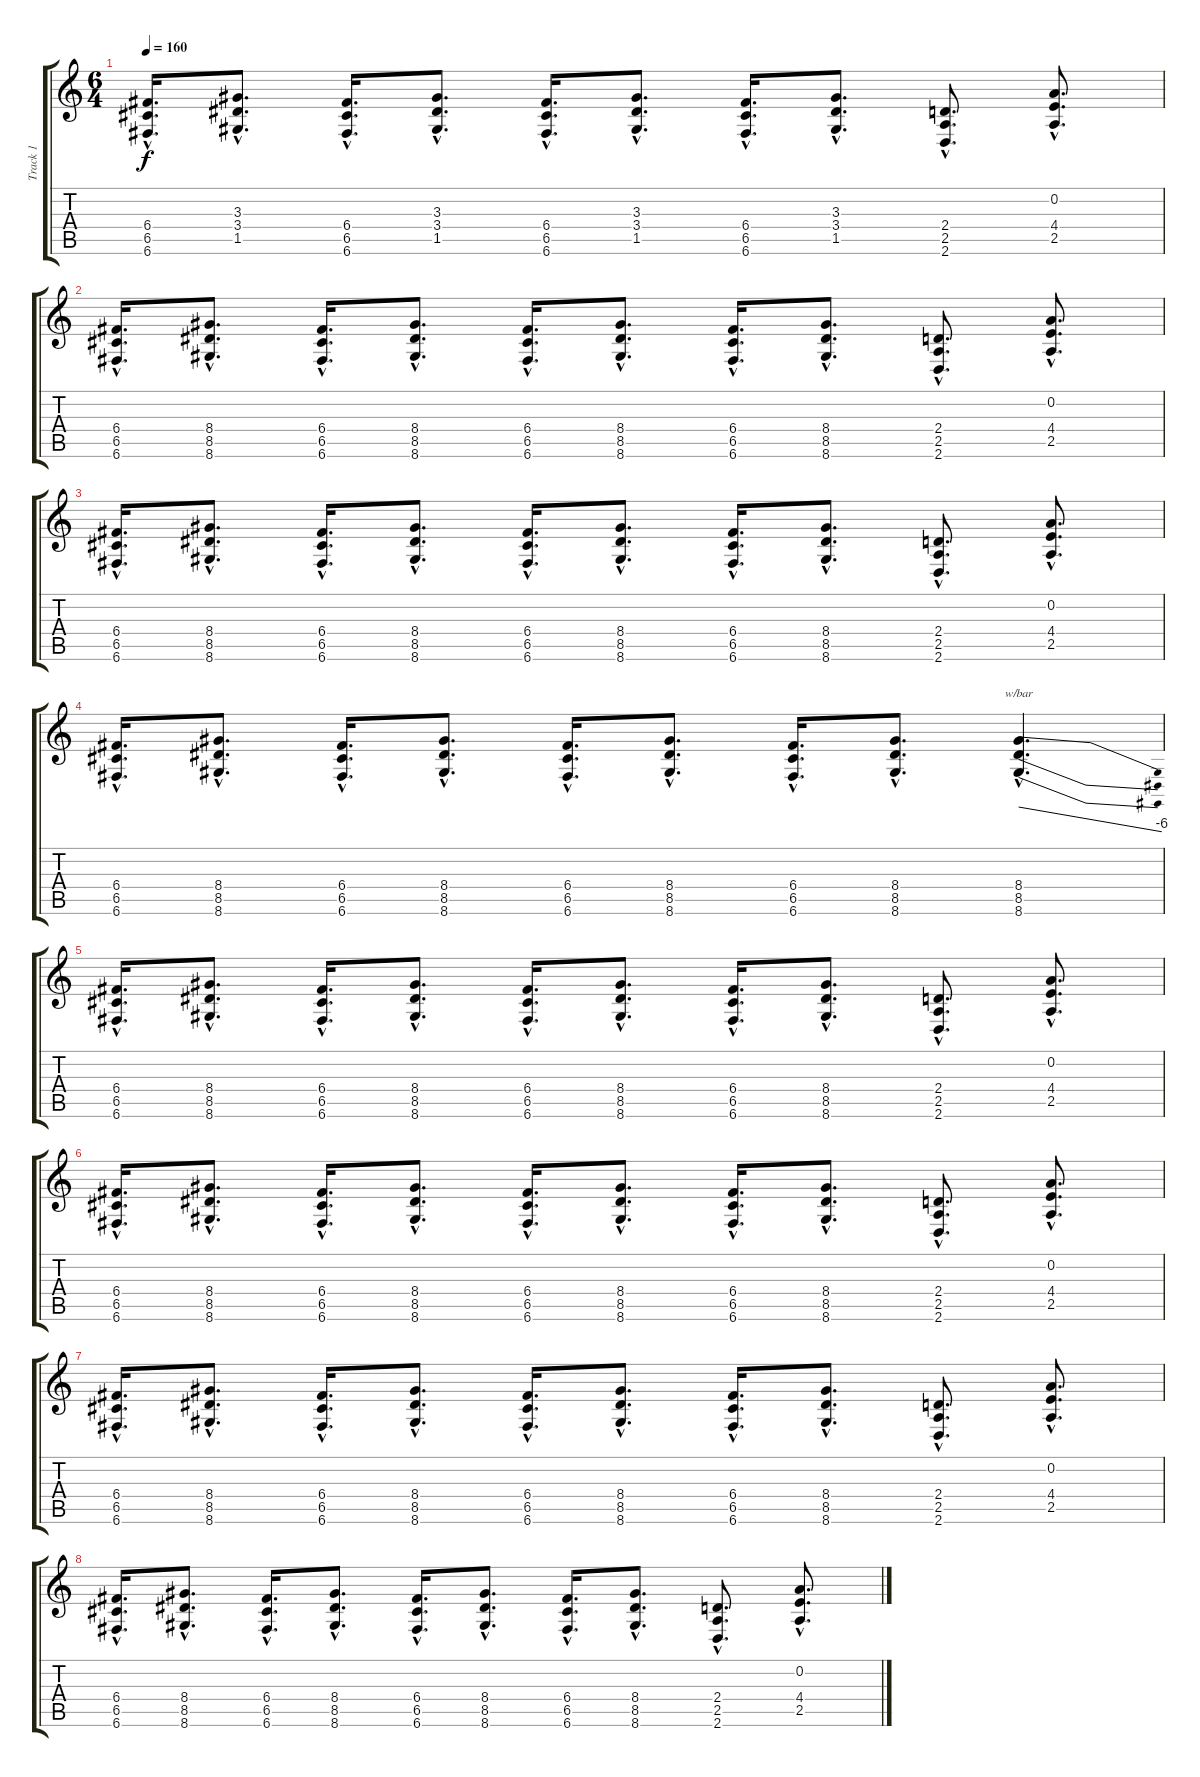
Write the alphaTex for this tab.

\track ("Track 1" "Track 1") {instrument distortionguitar}
\staff {score tabs}
\tuning (D4 A3 F3 C3 G2 C2) {hide}
\ts (6 4)
\tempo 160
\clef g2
\ks c
(6.4{hac} 6.5{hac} 6.6{hac}).16{d dy f} (3.3{hac} 3.4{hac} 1.5{hac}).8{d} (6.4{hac} 6.5{hac} 6.6{hac}).16{d} (3.3{hac} 3.4{hac} 1.5{hac}).8{d} (6.4{hac} 6.5{hac} 6.6{hac}).16{d} (3.3{hac} 3.4{hac} 1.5{hac}).8{d} (6.4{hac} 6.5{hac} 6.6{hac}).16{d} (3.3{hac} 3.4{hac} 1.5{hac}).8{d} (2.4{hac} 2.5{hac} 2.6{hac}).8{d} (0.2{hac} 4.4{hac} 2.5{hac}).8{d} |
(6.4{hac} 6.5{hac} 6.6{hac}).16{d} (8.4{hac} 8.5{hac} 8.6{hac}).8{d} (6.4{hac} 6.5{hac} 6.6{hac}).16{d} (8.4{hac} 8.5{hac} 8.6{hac}).8{d} (6.4{hac} 6.5{hac} 6.6{hac}).16{d} (8.4{hac} 8.5{hac} 8.6{hac}).8{d} (6.4{hac} 6.5{hac} 6.6{hac}).16{d} (8.4{hac} 8.5{hac} 8.6{hac}).8{d} (2.4{hac} 2.5{hac} 2.6{hac}).8{d} (0.2{hac} 4.4{hac} 2.5{hac}).8{d} |
(6.4{hac} 6.5{hac} 6.6{hac}).16{d} (8.4{hac} 8.5{hac} 8.6{hac}).8{d} (6.4{hac} 6.5{hac} 6.6{hac}).16{d} (8.4{hac} 8.5{hac} 8.6{hac}).8{d} (6.4{hac} 6.5{hac} 6.6{hac}).16{d} (8.4{hac} 8.5{hac} 8.6{hac}).8{d} (6.4{hac} 6.5{hac} 6.6{hac}).16{d} (8.4{hac} 8.5{hac} 8.6{hac}).8{d} (2.4{hac} 2.5{hac} 2.6{hac}).8{d} (0.2{hac} 4.4{hac} 2.5{hac}).8{d} |
(6.4{hac} 6.5{hac} 6.6{hac}).16{d} (8.4{hac} 8.5{hac} 8.6{hac}).8{d} (6.4{hac} 6.5{hac} 6.6{hac}).16{d} (8.4{hac} 8.5{hac} 8.6{hac}).8{d} (6.4{hac} 6.5{hac} 6.6{hac}).16{d} (8.4{hac} 8.5{hac} 8.6{hac}).8{d} (6.4{hac} 6.5{hac} 6.6{hac}).16{d} (8.4{hac} 8.5{hac} 8.6{hac}).8{d} (8.4{hac} 8.5{hac} 8.6{hac}).4{d tbe (dive default 0 0 60 -24)} |
(6.4{hac} 6.5{hac} 6.6{hac}).16{d} (8.4{hac} 8.5{hac} 8.6{hac}).8{d} (6.4{hac} 6.5{hac} 6.6{hac}).16{d} (8.4{hac} 8.5{hac} 8.6{hac}).8{d} (6.4{hac} 6.5{hac} 6.6{hac}).16{d} (8.4{hac} 8.5{hac} 8.6{hac}).8{d} (6.4{hac} 6.5{hac} 6.6{hac}).16{d} (8.4{hac} 8.5{hac} 8.6{hac}).8{d} (2.4{hac} 2.5{hac} 2.6{hac}).8{d} (0.2{hac} 4.4{hac} 2.5{hac}).8{d} |
(6.4{hac} 6.5{hac} 6.6{hac}).16{d} (8.4{hac} 8.5{hac} 8.6{hac}).8{d} (6.4{hac} 6.5{hac} 6.6{hac}).16{d} (8.4{hac} 8.5{hac} 8.6{hac}).8{d} (6.4{hac} 6.5{hac} 6.6{hac}).16{d} (8.4{hac} 8.5{hac} 8.6{hac}).8{d} (6.4{hac} 6.5{hac} 6.6{hac}).16{d} (8.4{hac} 8.5{hac} 8.6{hac}).8{d} (2.4{hac} 2.5{hac} 2.6{hac}).8{d} (0.2{hac} 4.4{hac} 2.5{hac}).8{d} |
(6.4{hac} 6.5{hac} 6.6{hac}).16{d} (8.4{hac} 8.5{hac} 8.6{hac}).8{d} (6.4{hac} 6.5{hac} 6.6{hac}).16{d} (8.4{hac} 8.5{hac} 8.6{hac}).8{d} (6.4{hac} 6.5{hac} 6.6{hac}).16{d} (8.4{hac} 8.5{hac} 8.6{hac}).8{d} (6.4{hac} 6.5{hac} 6.6{hac}).16{d} (8.4{hac} 8.5{hac} 8.6{hac}).8{d} (2.4{hac} 2.5{hac} 2.6{hac}).8{d} (0.2{hac} 4.4{hac} 2.5{hac}).8{d} |
(6.4{hac} 6.5{hac} 6.6{hac}).16{d} (8.4{hac} 8.5{hac} 8.6{hac}).8{d} (6.4{hac} 6.5{hac} 6.6{hac}).16{d} (8.4{hac} 8.5{hac} 8.6{hac}).8{d} (6.4{hac} 6.5{hac} 6.6{hac}).16{d} (8.4{hac} 8.5{hac} 8.6{hac}).8{d} (6.4{hac} 6.5{hac} 6.6{hac}).16{d} (8.4{hac} 8.5{hac} 8.6{hac}).8{d} (2.4{hac} 2.5{hac} 2.6{hac}).8{d} (0.2{hac} 4.4{hac} 2.5{hac}).8{d}
